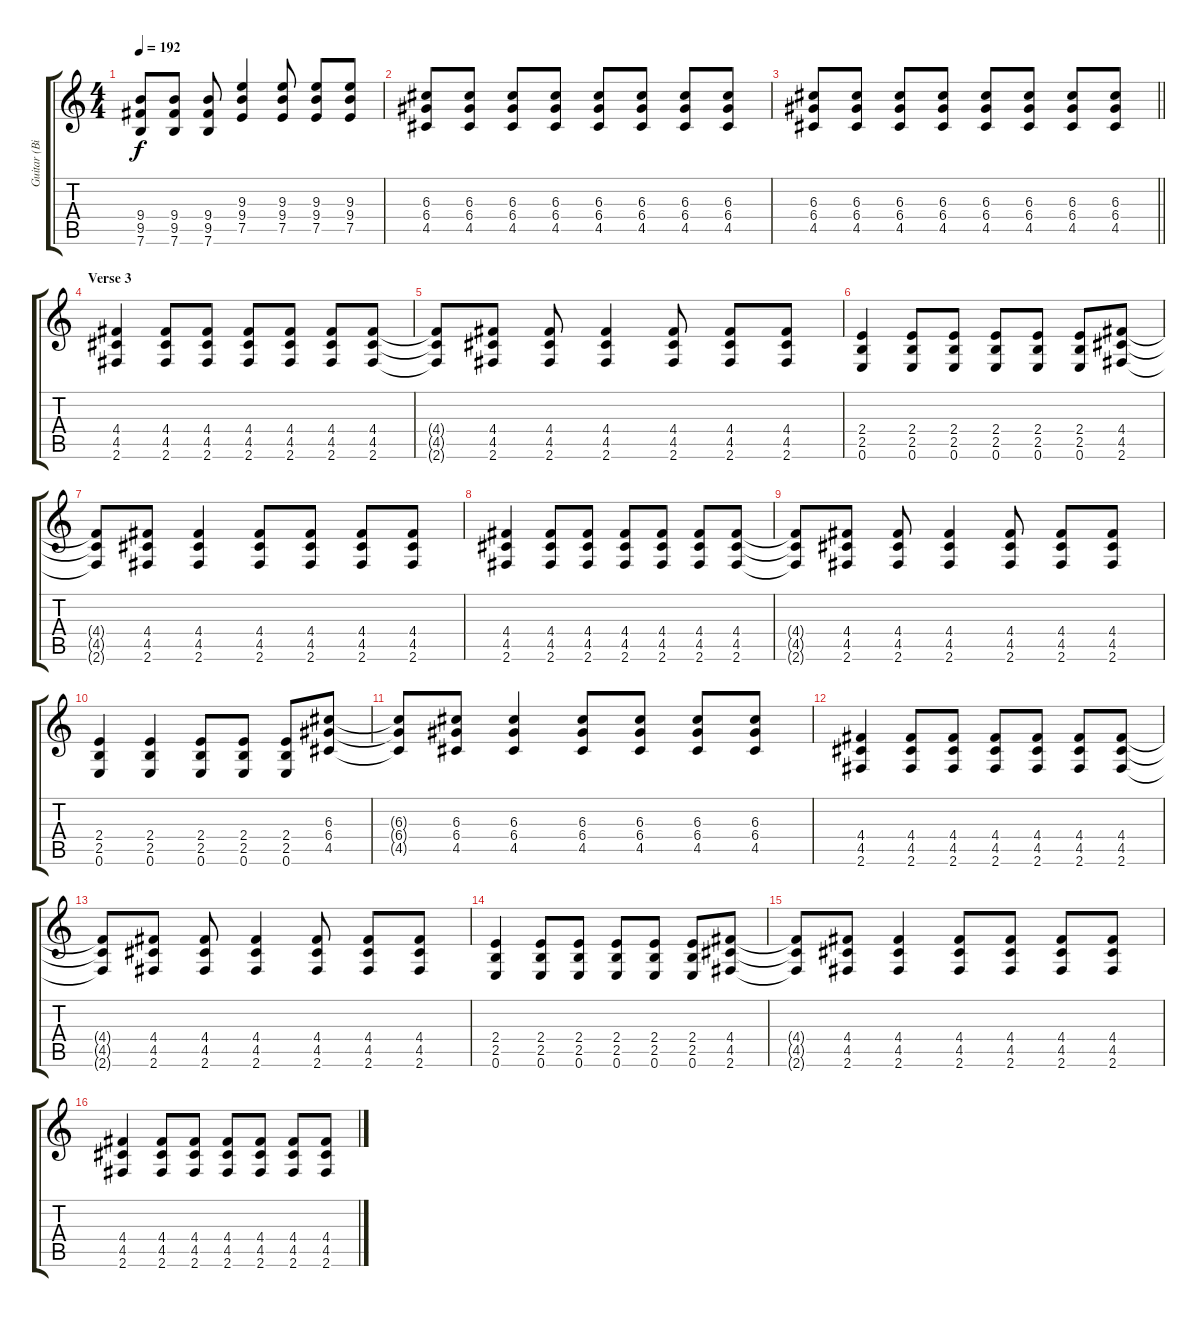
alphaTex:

\track ("Guitar (Billie Joe Armstrong)" "Guitar (Bi") {instrument distortionguitar}
\staff {score tabs}
\tuning (E4 B3 G3 D3 A2 E2) {hide}
\ts (4 4)
\tempo 192
\clef g2
\ks c
(9.4 9.5 7.6).8{dy f} (9.4 9.5 7.6).8 (9.4 9.5 7.6).8 (9.3 9.4 7.5).4 (9.3 9.4 7.5).8 (9.3 9.4 7.5).8 (9.3 9.4 7.5).8 |
(6.3 6.4 4.5).8 (6.3 6.4 4.5).8 (6.3 6.4 4.5).8 (6.3 6.4 4.5).8 (6.3 6.4 4.5).8 (6.3 6.4 4.5).8 (6.3 6.4 4.5).8 (6.3 6.4 4.5).8 |
\barLineRight lightlight
(6.3 6.4 4.5).8 (6.3 6.4 4.5).8 (6.3 6.4 4.5).8 (6.3 6.4 4.5).8 (6.3 6.4 4.5).8 (6.3 6.4 4.5).8 (6.3 6.4 4.5).8 (6.3 6.4 4.5).8 |
\section ("" "Verse 3")
(4.4 4.5 2.6).4 (4.4 4.5 2.6).8 (4.4 4.5 2.6).8 (4.4 4.5 2.6).8 (4.4 4.5 2.6).8 (4.4 4.5 2.6).8 (4.4 4.5 2.6).8 |
(4.4{t} 4.5{t} 2.6{t}).8 (4.4 4.5 2.6).8 (4.4 4.5 2.6).8 (4.4 4.5 2.6).4 (4.4 4.5 2.6).8 (4.4 4.5 2.6).8 (4.4 4.5 2.6).8 |
(2.4 2.5 0.6).4 (2.4 2.5 0.6).8 (2.4 2.5 0.6).8 (2.4 2.5 0.6).8 (2.4 2.5 0.6).8 (2.4 2.5 0.6).8 (4.4 4.5 2.6).8 |
(4.4{t} 4.5{t} 2.6{t}).8 (4.4 4.5 2.6).8 (4.4 4.5 2.6).4 (4.4 4.5 2.6).8 (4.4 4.5 2.6).8 (4.4 4.5 2.6).8 (4.4 4.5 2.6).8 |
(4.4 4.5 2.6).4 (4.4 4.5 2.6).8 (4.4 4.5 2.6).8 (4.4 4.5 2.6).8 (4.4 4.5 2.6).8 (4.4 4.5 2.6).8 (4.4 4.5 2.6).8 |
(4.4{t} 4.5{t} 2.6{t}).8 (4.4 4.5 2.6).8 (4.4 4.5 2.6).8 (4.4 4.5 2.6).4 (4.4 4.5 2.6).8 (4.4 4.5 2.6).8 (4.4 4.5 2.6).8 |
(2.4 2.5 0.6).4 (2.4 2.5 0.6).4 (2.4 2.5 0.6).8 (2.4 2.5 0.6).8 (2.4 2.5 0.6).8 (6.3 6.4 4.5).8 |
(6.3{t} 6.4{t} 4.5{t}).8 (6.3 6.4 4.5).8 (6.3 6.4 4.5).4 (6.3 6.4 4.5).8 (6.3 6.4 4.5).8 (6.3 6.4 4.5).8 (6.3 6.4 4.5).8 |
(4.4 4.5 2.6).4 (4.4 4.5 2.6).8 (4.4 4.5 2.6).8 (4.4 4.5 2.6).8 (4.4 4.5 2.6).8 (4.4 4.5 2.6).8 (4.4 4.5 2.6).8 |
(4.4{t} 4.5{t} 2.6{t}).8 (4.4 4.5 2.6).8 (4.4 4.5 2.6).8 (4.4 4.5 2.6).4 (4.4 4.5 2.6).8 (4.4 4.5 2.6).8 (4.4 4.5 2.6).8 |
(2.4 2.5 0.6).4 (2.4 2.5 0.6).8 (2.4 2.5 0.6).8 (2.4 2.5 0.6).8 (2.4 2.5 0.6).8 (2.4 2.5 0.6).8 (4.4 4.5 2.6).8 |
(4.4{t} 4.5{t} 2.6{t}).8 (4.4 4.5 2.6).8 (4.4 4.5 2.6).4 (4.4 4.5 2.6).8 (4.4 4.5 2.6).8 (4.4 4.5 2.6).8 (4.4 4.5 2.6).8 |
(4.4 4.5 2.6).4 (4.4 4.5 2.6).8 (4.4 4.5 2.6).8 (4.4 4.5 2.6).8 (4.4 4.5 2.6).8 (4.4 4.5 2.6).8 (4.4 4.5 2.6).8
